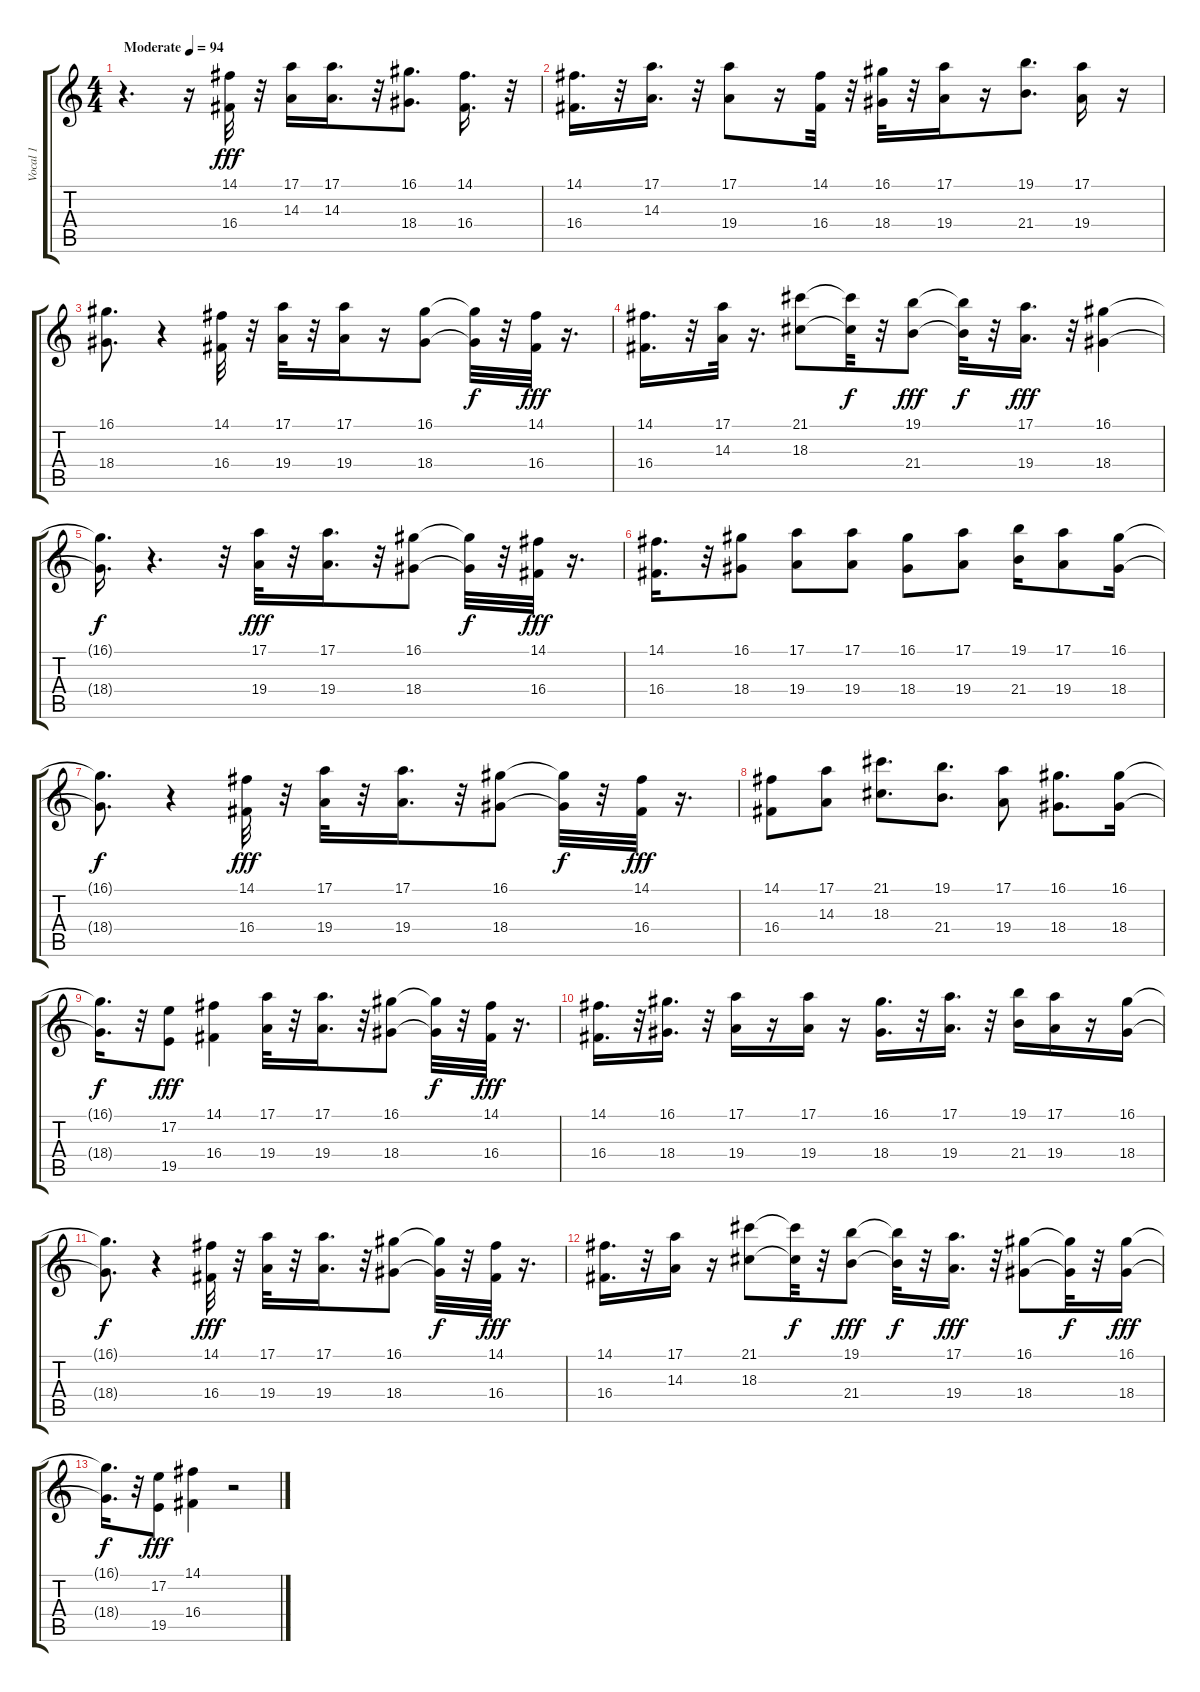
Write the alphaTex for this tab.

\track ("Vocal 1" "Vocal 1") {instrument lead8bassandlead}
\staff {score tabs}
\tuning (E4 B3 G3 D3 A2 E2) {hide}
\ts (4 4)
\tempo (94 "Moderate")
\clef g2
\ks c
r.4{d dy fff instrument lead8bassandlead} r.16 (14.1 16.4).32 r.32 (17.1 14.3).16 (17.1 14.3).16{d} r.32 (16.1 18.4).8{d} (14.1 16.4).16{d} r.32 |
(14.1 16.4).16{d} r.32 (17.1 14.3).16{d} r.32 (17.1 19.4).8 r.16 (14.1 16.4).32 r.32 (16.1 18.4).32 r.32 (17.1 19.4).16 r.16 (19.1 21.4).8{d} (17.1 19.4).16 r.16 |
(16.1 18.4).8{d} r.4 (14.1 16.4).32 r.32 (17.1 19.4).32 r.32 (17.1 19.4).16 r.16 (16.1 18.4).8 (16.1{t} 18.4{t}).32{dy f} r.32 (14.1 16.4).32{dy fff} r.16{d} |
(14.1 16.4).16{d} r.32 (17.1 14.3).32 r.16{d} (21.1 18.3).8 (21.1{t} 18.3{t}).32{dy f} r.32 (19.1 21.4).8{dy fff} (19.1{t} 21.4{t}).32{dy f} r.32 (17.1 19.4).16{d dy fff} r.32 (16.1 18.4).4 |
(16.1{t} 18.4{t}).16{d dy f} r.4{d} r.32 (17.1 19.4).32{dy fff} r.32 (17.1 19.4).16{d} r.32 (16.1 18.4).8 (16.1{t} 18.4{t}).32{dy f} r.32 (14.1 16.4).32{dy fff} r.16{d} |
(14.1 16.4).16{d} r.32 (16.1 18.4).8 (17.1 19.4).8 (17.1 19.4).8 (16.1 18.4).8 (17.1 19.4).8 (19.1 21.4).16 (17.1 19.4).8 (16.1 18.4).16 |
(16.1{t} 18.4{t}).8{d dy f} r.4 (14.1 16.4).32{dy fff} r.32 (17.1 19.4).32 r.32 (17.1 19.4).16{d} r.32 (16.1 18.4).8 (16.1{t} 18.4{t}).32{dy f} r.32 (14.1 16.4).32{dy fff} r.16{d} |
(14.1 16.4).8 (17.1 14.3).8 (21.1 18.3).8{d} (19.1 21.4).8{d} (17.1 19.4).8 (16.1 18.4).8{d} (16.1 18.4).16 |
(16.1{t} 18.4{t}).16{d dy f} r.32 (17.2 19.5).8{dy fff} (14.1 16.4).4 (17.1 19.4).32 r.32 (17.1 19.4).16{d} r.32 (16.1 18.4).8 (16.1{t} 18.4{t}).32{dy f} r.32 (14.1 16.4).32{dy fff} r.16{d} |
(14.1 16.4).16{d} r.32 (16.1 18.4).16{d} r.32 (17.1 19.4).16 r.16 (17.1 19.4).16 r.16 (16.1 18.4).16{d} r.32 (17.1 19.4).16{d} r.32 (19.1 21.4).16 (17.1 19.4).16 r.16 (16.1 18.4).16 |
(16.1{t} 18.4{t}).8{d dy f} r.4 (14.1 16.4).32{dy fff} r.32 (17.1 19.4).32 r.32 (17.1 19.4).16{d} r.32 (16.1 18.4).8 (16.1{t} 18.4{t}).32{dy f} r.32 (14.1 16.4).32{dy fff} r.16{d} |
(14.1 16.4).16{d} r.32 (17.1 14.3).16 r.16 (21.1 18.3).8 (21.1{t} 18.3{t}).32{dy f} r.32 (19.1 21.4).8{dy fff} (19.1{t} 21.4{t}).32{dy f} r.32 (17.1 19.4).16{d dy fff} r.32 (16.1 18.4).8 (16.1{t} 18.4{t}).32{dy f} r.32 (16.1 18.4).16{dy fff} |
(16.1{t} 18.4{t}).16{d dy f} r.32 (17.2 19.5).8{dy fff} (14.1 16.4).4 r.2
